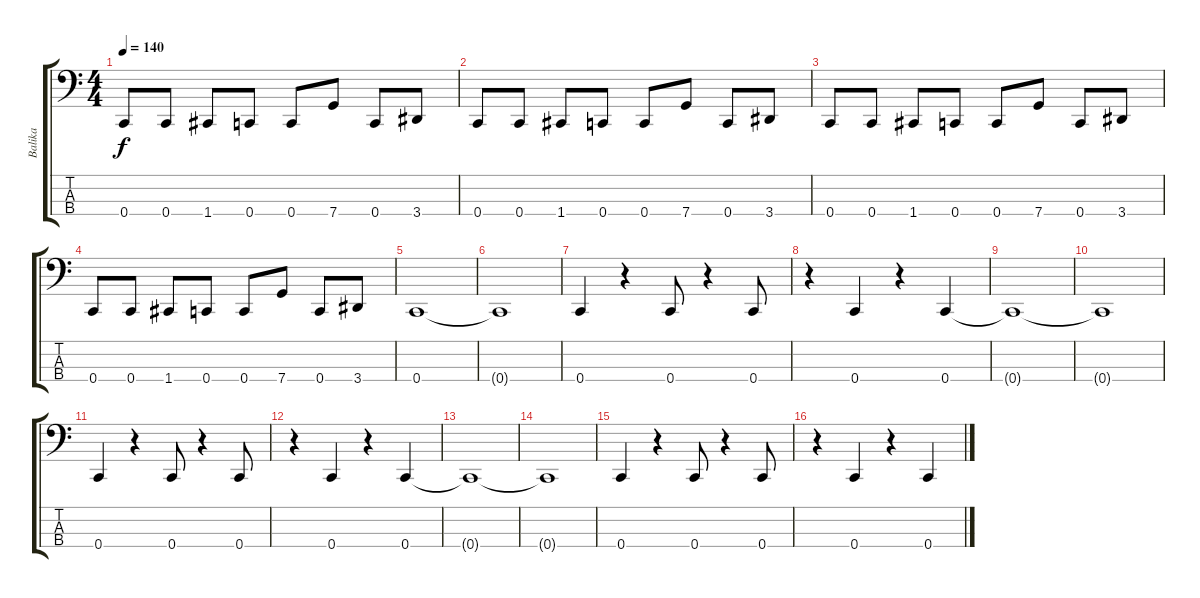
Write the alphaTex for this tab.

\track ("Balika" "Balika") {instrument electricbassfinger}
\staff {score tabs}
\tuning (Eb2 Bb1 F1 C1) {hide}
\ts (4 4)
\tempo 140
\clef f4
\ks c
0.4.8{dy f} 0.4.8 1.4.8 0.4.8 0.4.8 7.4.8 0.4.8 3.4.8 |
0.4.8 0.4.8 1.4.8 0.4.8 0.4.8 7.4.8 0.4.8 3.4.8 |
0.4.8 0.4.8 1.4.8 0.4.8 0.4.8 7.4.8 0.4.8 3.4.8 |
0.4.8 0.4.8 1.4.8 0.4.8 0.4.8 7.4.8 0.4.8 3.4.8 |
0.4.1 |
0.4{t}.1 |
0.4.4 r.4 0.4.8 r.4 0.4.8 |
r.4 0.4.4 r.4 0.4.4 |
0.4{t}.1 |
0.4{t}.1 |
0.4.4 r.4 0.4.8 r.4 0.4.8 |
r.4 0.4.4 r.4 0.4.4 |
0.4{t}.1 |
0.4{t}.1 |
0.4.4 r.4 0.4.8 r.4 0.4.8 |
r.4 0.4.4 r.4 0.4.4
